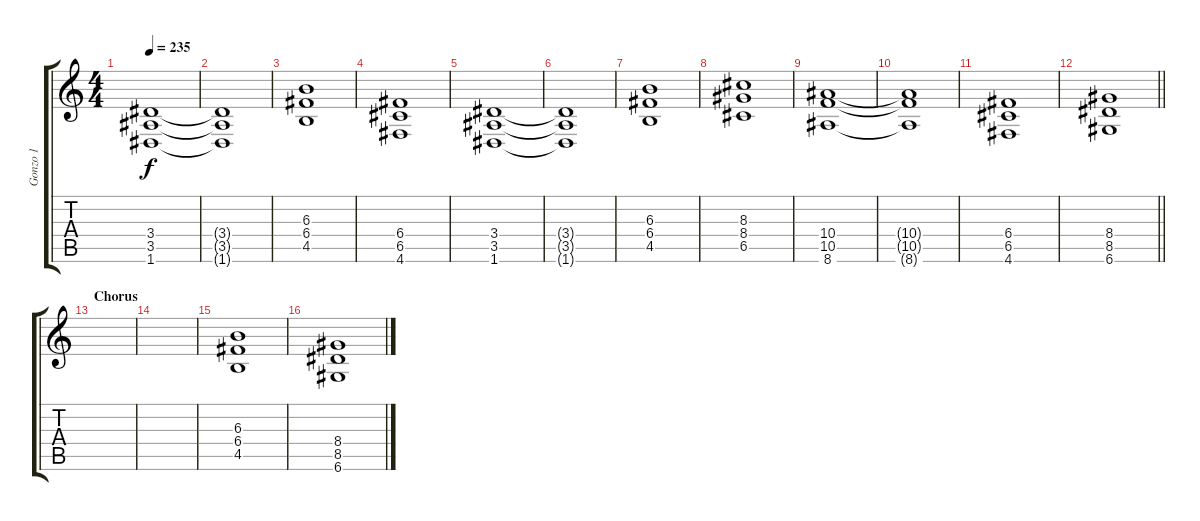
\track ("Gonzo 1" "Gonzo 1") {instrument distortionguitar}
\staff {score tabs}
\tuning (D4 A3 F3 C3 G2 D2) {hide}
\ts (4 4)
\tempo 235
\clef g2
\ks c
(3.4 3.5 1.6).1{dy f} |
(3.4{t} 3.5{t} 1.6{t}).1 |
(6.3 6.4 4.5).1 |
(6.4 6.5 4.6).1 |
(3.4 3.5 1.6).1 |
(3.4{t} 3.5{t} 1.6{t}).1 |
(6.3 6.4 4.5).1 |
(8.3 8.4 6.5).1 |
(10.4 10.5 8.6).1 |
(10.4{t} 10.5{t} 8.6{t}).1 |
(6.4 6.5 4.6).1 |
\barLineRight lightlight
(8.4 8.5 6.6).1 |
\section ("" "Chorus")
|
|
(6.3 6.4 4.5).1 |
(8.4 8.5 6.6).1
